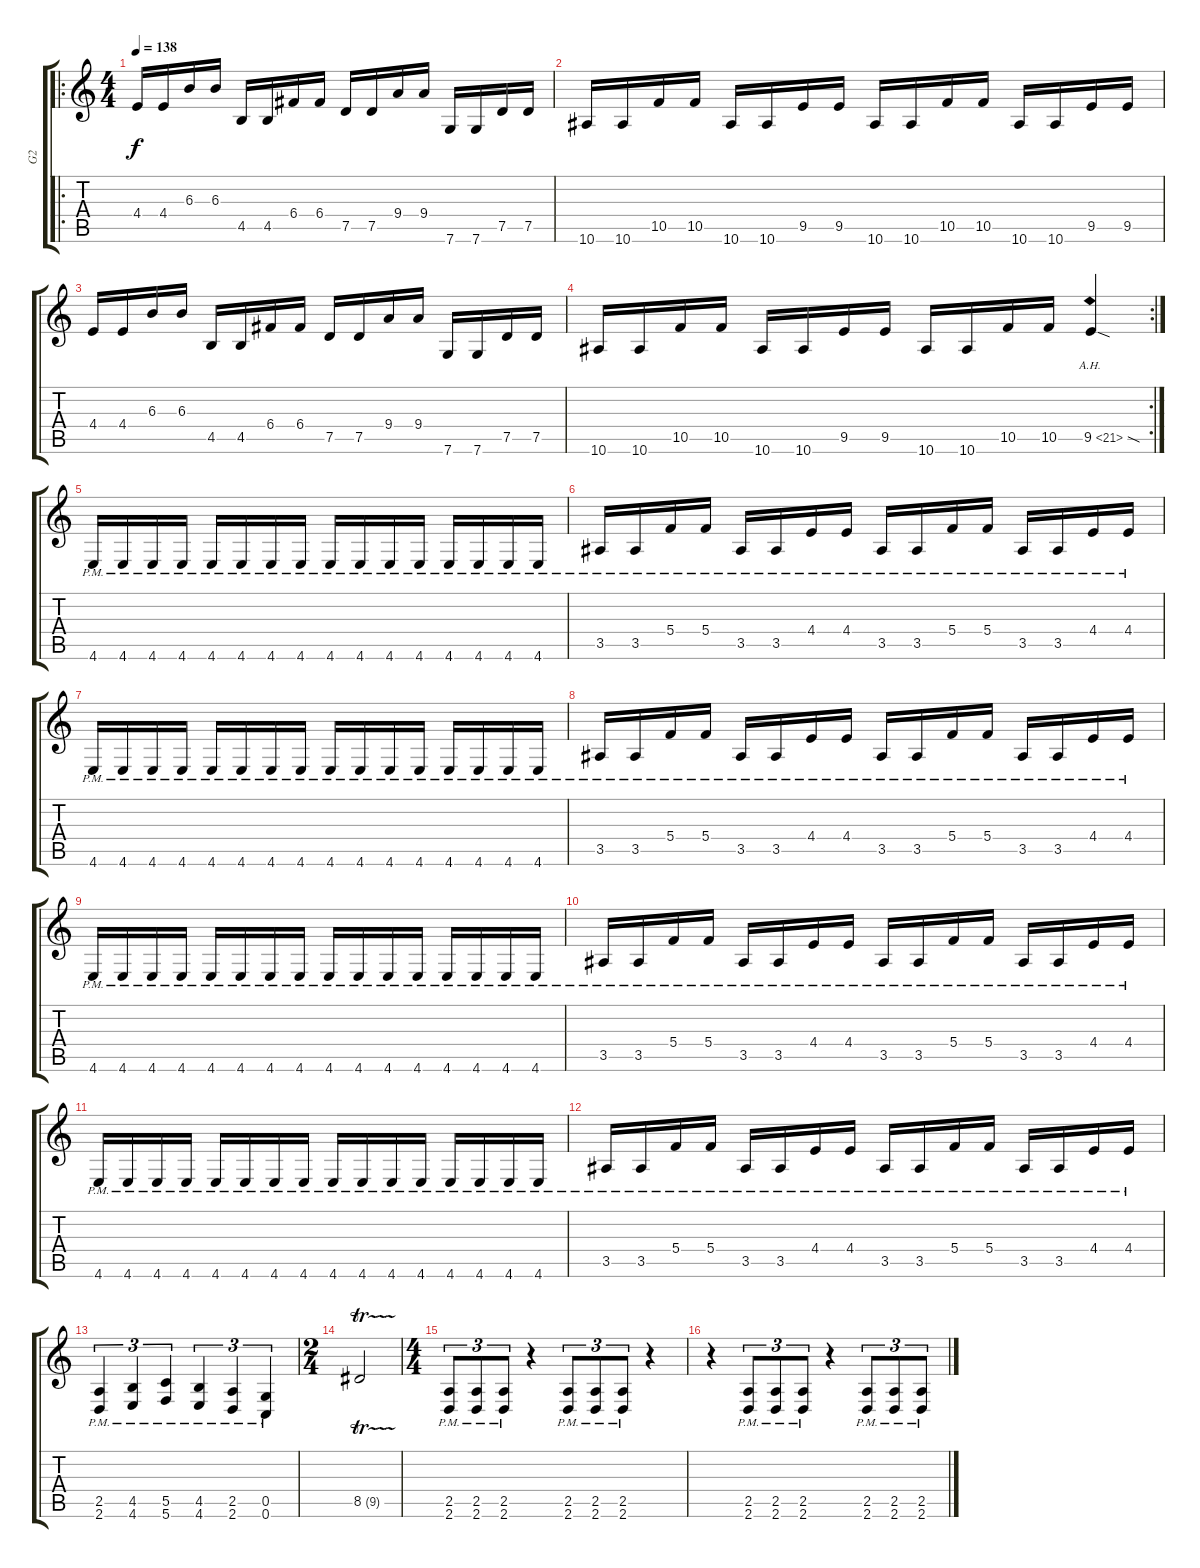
\track ("G2" "G2") {instrument distortionguitar}
\staff {score tabs}
\tuning (D4 A3 F3 C3 G2 C2) {hide}
\ro
\ts (4 4)
\tempo 138
\clef g2
\ks c
4.4.16{dy f} 4.4.16 6.3.16 6.3.16 4.5.16 4.5.16 6.4.16 6.4.16 7.5.16 7.5.16 9.4.16 9.4.16 7.6.16 7.6.16 7.5.16 7.5.16 |
10.6.16 10.6.16 10.5.16 10.5.16 10.6.16 10.6.16 9.5.16 9.5.16 10.6.16 10.6.16 10.5.16 10.5.16 10.6.16 10.6.16 9.5.16 9.5.16 |
4.4.16 4.4.16 6.3.16 6.3.16 4.5.16 4.5.16 6.4.16 6.4.16 7.5.16 7.5.16 9.4.16 9.4.16 7.6.16 7.6.16 7.5.16 7.5.16 |
\rc 2
10.6.16 10.6.16 10.5.16 10.5.16 10.6.16 10.6.16 9.5.16 9.5.16 10.6.16 10.6.16 10.5.16 10.5.16 9.5{ah 12 sod}.4 |
4.6{pm}.16 4.6{pm}.16 4.6{pm}.16 4.6{pm}.16 4.6{pm}.16 4.6{pm}.16 4.6{pm}.16 4.6{pm}.16 4.6{pm}.16 4.6{pm}.16 4.6{pm}.16 4.6{pm}.16 4.6{pm}.16 4.6{pm}.16 4.6{pm}.16 4.6{pm}.16 |
3.5{pm}.16 3.5{pm}.16 5.4{pm}.16 5.4{pm}.16 3.5{pm}.16 3.5{pm}.16 4.4{pm}.16 4.4{pm}.16 3.5{pm}.16 3.5{pm}.16 5.4{pm}.16 5.4{pm}.16 3.5{pm}.16 3.5{pm}.16 4.4{pm}.16 4.4{pm}.16 |
4.6{pm}.16 4.6{pm}.16 4.6{pm}.16 4.6{pm}.16 4.6{pm}.16 4.6{pm}.16 4.6{pm}.16 4.6{pm}.16 4.6{pm}.16 4.6{pm}.16 4.6{pm}.16 4.6{pm}.16 4.6{pm}.16 4.6{pm}.16 4.6{pm}.16 4.6{pm}.16 |
3.5{pm}.16 3.5{pm}.16 5.4{pm}.16 5.4{pm}.16 3.5{pm}.16 3.5{pm}.16 4.4{pm}.16 4.4{pm}.16 3.5{pm}.16 3.5{pm}.16 5.4{pm}.16 5.4{pm}.16 3.5{pm}.16 3.5{pm}.16 4.4{pm}.16 4.4{pm}.16 |
4.6{pm}.16 4.6{pm}.16 4.6{pm}.16 4.6{pm}.16 4.6{pm}.16 4.6{pm}.16 4.6{pm}.16 4.6{pm}.16 4.6{pm}.16 4.6{pm}.16 4.6{pm}.16 4.6{pm}.16 4.6{pm}.16 4.6{pm}.16 4.6{pm}.16 4.6{pm}.16 |
3.5{pm}.16 3.5{pm}.16 5.4{pm}.16 5.4{pm}.16 3.5{pm}.16 3.5{pm}.16 4.4{pm}.16 4.4{pm}.16 3.5{pm}.16 3.5{pm}.16 5.4{pm}.16 5.4{pm}.16 3.5{pm}.16 3.5{pm}.16 4.4{pm}.16 4.4{pm}.16 |
4.6{pm}.16 4.6{pm}.16 4.6{pm}.16 4.6{pm}.16 4.6{pm}.16 4.6{pm}.16 4.6{pm}.16 4.6{pm}.16 4.6{pm}.16 4.6{pm}.16 4.6{pm}.16 4.6{pm}.16 4.6{pm}.16 4.6{pm}.16 4.6{pm}.16 4.6{pm}.16 |
3.5{pm}.16 3.5{pm}.16 5.4{pm}.16 5.4{pm}.16 3.5{pm}.16 3.5{pm}.16 4.4{pm}.16 4.4{pm}.16 3.5{pm}.16 3.5{pm}.16 5.4{pm}.16 5.4{pm}.16 3.5{pm}.16 3.5{pm}.16 4.4{pm}.16 4.4{pm}.16 |
(2.5{pm} 2.6{pm}).4{tu (3 2)} (4.5{pm} 4.6{pm}).4{tu (3 2)} (5.5{pm} 5.6{pm}).4{tu (3 2)} (4.5{pm} 4.6{pm}).4{tu (3 2)} (2.5{pm} 2.6{pm}).4{tu (3 2)} (0.5{pm} 0.6{pm}).4{tu (3 2)} |
\ts (2 4)
8.5{tr (9 32)}.2 |
\ts (4 4)
(2.5{pm} 2.6{pm}).8{tu (3 2)} (2.5{pm} 2.6{pm}).8{tu (3 2)} (2.5{pm} 2.6{pm}).8{tu (3 2)} r.4 (2.5{pm} 2.6{pm}).8{tu (3 2)} (2.5{pm} 2.6{pm}).8{tu (3 2)} (2.5{pm} 2.6{pm}).8{tu (3 2)} r.4 |
r.4 (2.5{pm} 2.6{pm}).8{tu (3 2)} (2.5{pm} 2.6{pm}).8{tu (3 2)} (2.5{pm} 2.6{pm}).8{tu (3 2)} r.4 (2.5{pm} 2.6{pm}).8{tu (3 2)} (2.5{pm} 2.6{pm}).8{tu (3 2)} (2.5{pm} 2.6{pm}).8{tu (3 2)}
